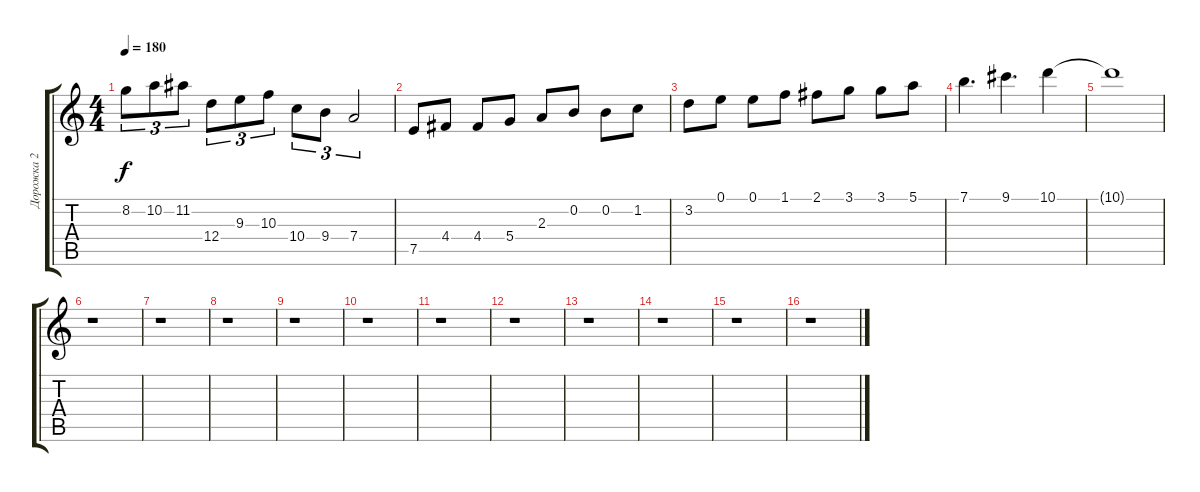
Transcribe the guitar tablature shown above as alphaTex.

\track ("Дорожка 2" "Дорожка 2") {instrument distortionguitar}
\staff {score tabs}
\tuning (E4 B3 G3 D3 A2 E2) {hide}
\ts (4 4)
\tempo 180
\clef g2
\ks c
8.2.8{tu (3 2) dy f} 10.2.8{tu (3 2)} 11.2.8{tu (3 2)} 12.4.8{tu (3 2)} 9.3.8{tu (3 2)} 10.3.8{tu (3 2)} 10.4.8{tu (3 2)} 9.4.8{tu (3 2)} 7.4.2{tu (3 2)} |
7.5.8 4.4.8 4.4.8 5.4.8 2.3.8 0.2.8 0.2.8 1.2.8 |
3.2.8 0.1.8 0.1.8 1.1.8 2.1.8 3.1.8 3.1.8 5.1.8 |
7.1.4{d} 9.1.4{d} 10.1.4 |
10.1{t}.1 |
r.1 |
r.1 |
r.1 |
r.1 |
r.1 |
r.1 |
r.1 |
r.1 |
r.1 |
r.1 |
r.1
